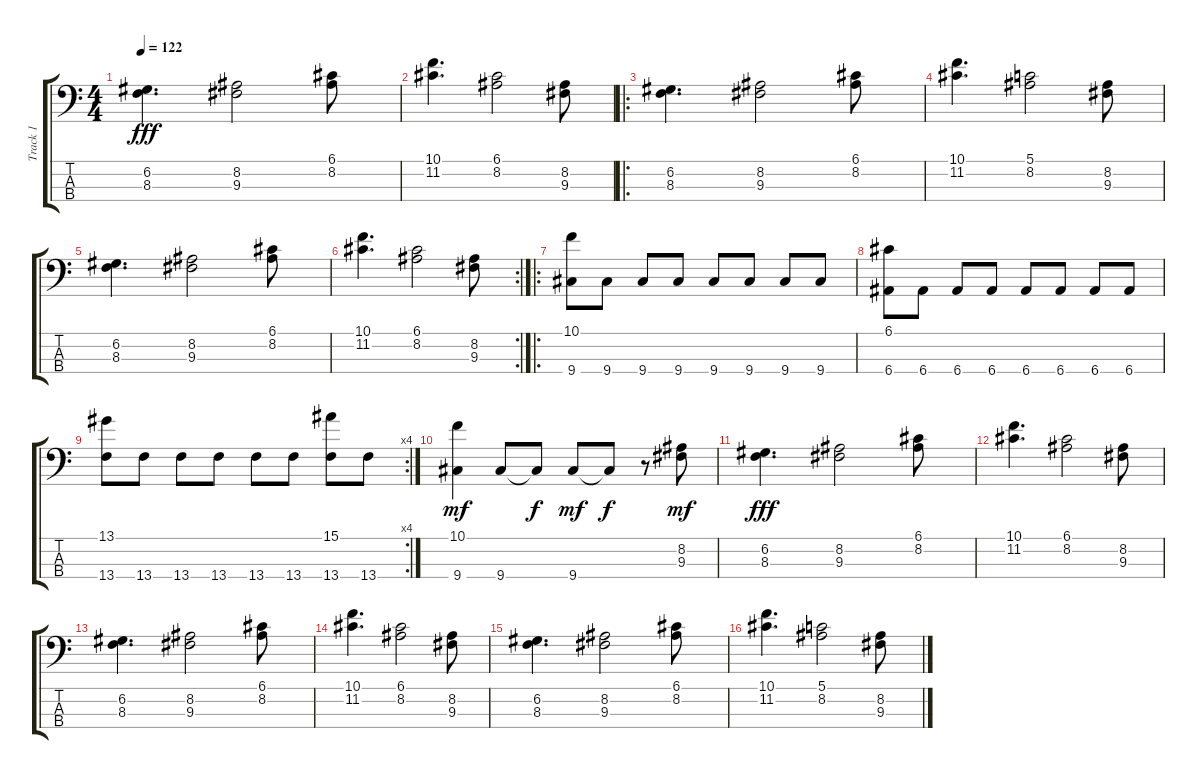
\track ("Track 1" "Track 1") {instrument acousticbass}
\staff {score tabs}
\tuning (G2 D2 A1 E1) {hide}
\ts (4 4)
\tempo 122
\clef f4
\ks c
(6.2 8.3).4{d dy fff} (8.2 9.3).2 (6.1 8.2).8 |
(10.1 11.2).4{d} (6.1 8.2).2 (8.2 9.3).8 |
\ro
(6.2 8.3).4{d} (8.2 9.3).2 (6.1 8.2).8 |
(10.1 11.2).4{d} (5.1 8.2).2 (8.2 9.3).8 |
(6.2 8.3).4{d} (8.2 9.3).2 (6.1 8.2).8 |
\rc 2
(10.1 11.2).4{d} (6.1 8.2).2 (8.2 9.3).8 |
\ro
(10.1 9.4).8 9.4.8 9.4.8 9.4.8 9.4.8 9.4.8 9.4.8 9.4.8 |
(6.1 6.4).8 6.4.8 6.4.8 6.4.8 6.4.8 6.4.8 6.4.8 6.4.8 |
\rc 4
(13.1 13.4).8 13.4.8 13.4.8 13.4.8 13.4.8 13.4.8 (15.1 13.4).8 13.4.8 |
(10.1 9.4).4{dy mf} 9.4.8 9.4{t}.8{dy f} 9.4.8{dy mf} 9.4{t}.8{dy f} r.8 (8.2 9.3).8{dy mf} |
(6.2 8.3).4{d dy fff} (8.2 9.3).2 (6.1 8.2).8 |
(10.1 11.2).4{d} (6.1 8.2).2 (8.2 9.3).8 |
(6.2 8.3).4{d} (8.2 9.3).2 (6.1 8.2).8 |
(10.1 11.2).4{d} (6.1 8.2).2 (8.2 9.3).8 |
(6.2 8.3).4{d} (8.2 9.3).2 (6.1 8.2).8 |
(10.1 11.2).4{d} (5.1 8.2).2 (8.2 9.3).8
